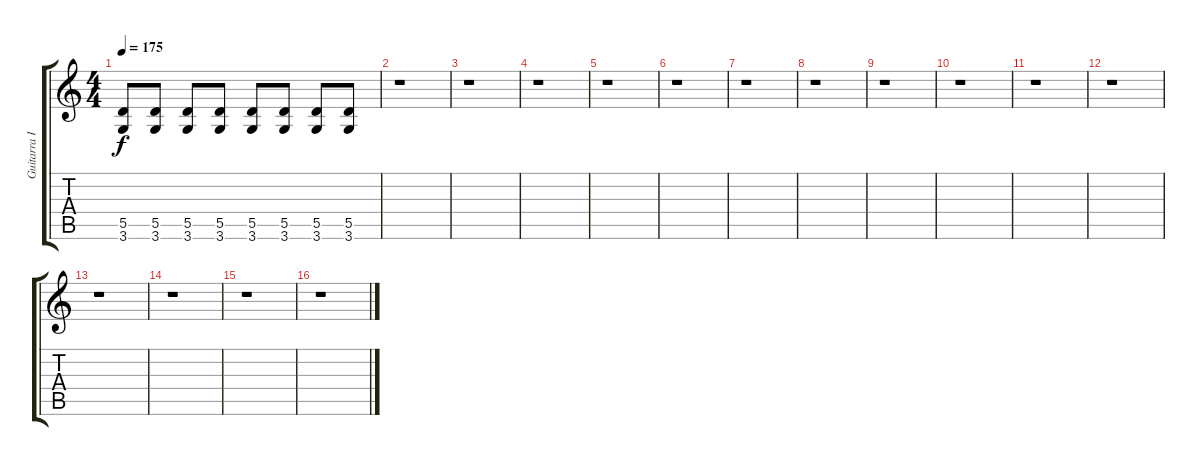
\track ("Guitarra III | Rodrigo" "Guitarra I") {instrument electricguitarmuted}
\staff {score tabs}
\tuning (E4 B3 G3 D3 A2 E2) {hide}
\ts (4 4)
\tempo 175
\clef g2
\ks c
(5.5 3.6).8{dy f} (5.5 3.6).8 (5.5 3.6).8 (5.5 3.6).8 (5.5 3.6).8 (5.5 3.6).8 (5.5 3.6).8 (5.5 3.6).8 |
r.1 |
r.1 |
r.1 |
r.1 |
r.1 |
r.1 |
r.1 |
r.1 |
r.1 |
r.1 |
r.1 |
r.1 |
r.1 |
r.1 |
r.1
